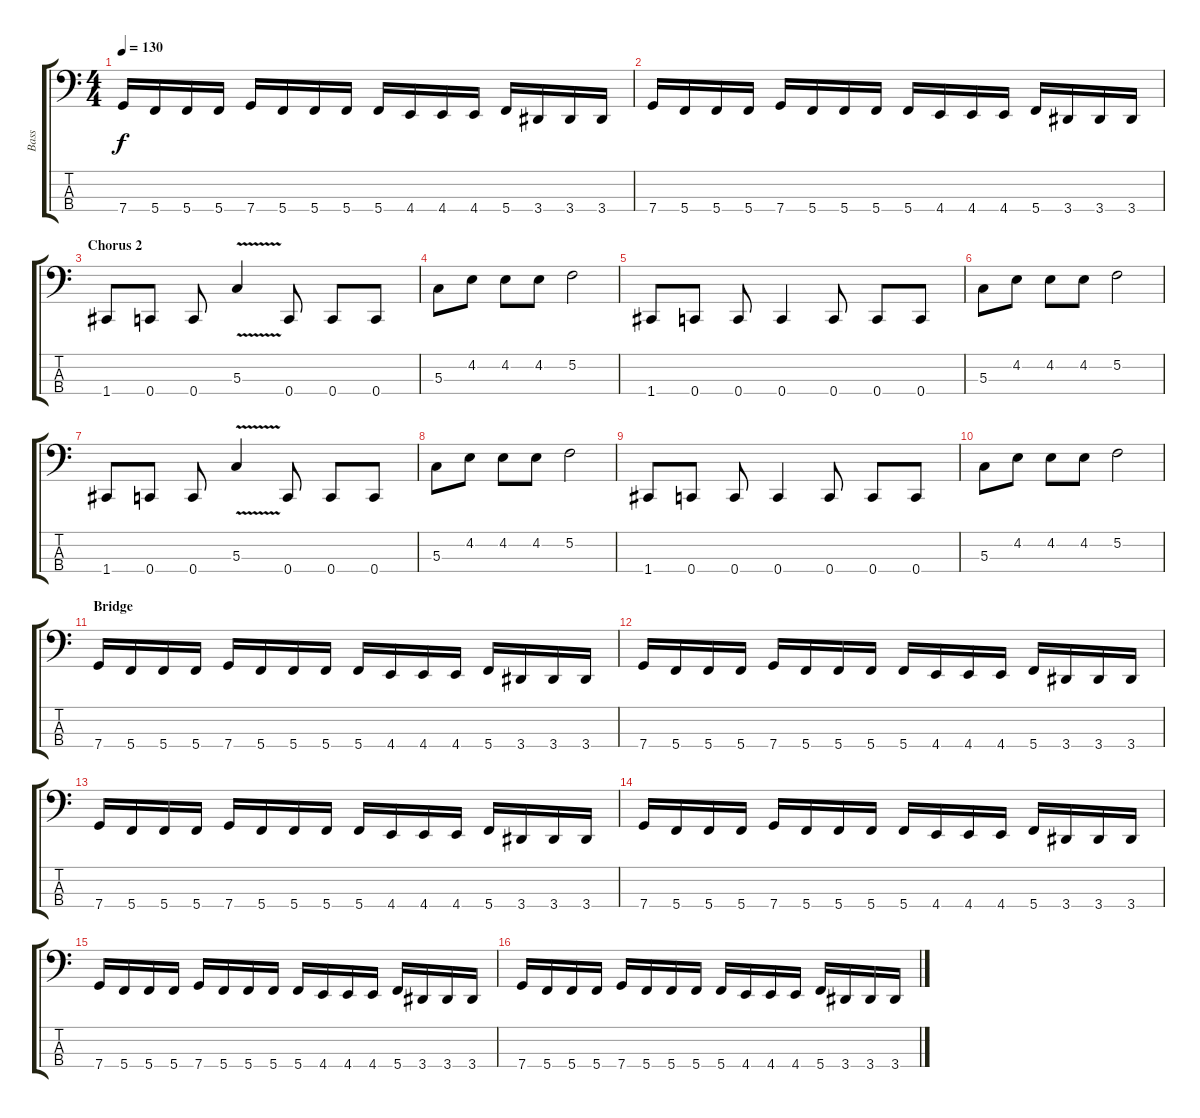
\track ("Bass" "Bass") {instrument electricbassfinger}
\staff {score tabs}
\tuning (F2 C2 G1 C1) {hide}
\ts (4 4)
\tempo 130
\clef f4
\ks c
7.4.16{dy f} 5.4.16 5.4.16 5.4.16 7.4.16 5.4.16 5.4.16 5.4.16 5.4.16 4.4.16 4.4.16 4.4.16 5.4.16 3.4.16 3.4.16 3.4.16 |
7.4.16 5.4.16 5.4.16 5.4.16 7.4.16 5.4.16 5.4.16 5.4.16 5.4.16 4.4.16 4.4.16 4.4.16 5.4.16 3.4.16 3.4.16 3.4.16 |
\section ("" "Chorus 2")
1.4.8 0.4.8 0.4.8 5.3{v}.4 0.4.8 0.4.8 0.4.8 |
5.3.8 4.2.8 4.2.8 4.2.8 5.2.2 |
1.4.8 0.4.8 0.4.8 0.4.4 0.4.8 0.4.8 0.4.8 |
5.3.8 4.2.8 4.2.8 4.2.8 5.2.2 |
1.4.8 0.4.8 0.4.8 5.3{v}.4 0.4.8 0.4.8 0.4.8 |
5.3.8 4.2.8 4.2.8 4.2.8 5.2.2 |
1.4.8 0.4.8 0.4.8 0.4.4 0.4.8 0.4.8 0.4.8 |
5.3.8 4.2.8 4.2.8 4.2.8 5.2.2 |
\section ("" "Bridge")
7.4.16 5.4.16 5.4.16 5.4.16 7.4.16 5.4.16 5.4.16 5.4.16 5.4.16 4.4.16 4.4.16 4.4.16 5.4.16 3.4.16 3.4.16 3.4.16 |
7.4.16 5.4.16 5.4.16 5.4.16 7.4.16 5.4.16 5.4.16 5.4.16 5.4.16 4.4.16 4.4.16 4.4.16 5.4.16 3.4.16 3.4.16 3.4.16 |
7.4.16 5.4.16 5.4.16 5.4.16 7.4.16 5.4.16 5.4.16 5.4.16 5.4.16 4.4.16 4.4.16 4.4.16 5.4.16 3.4.16 3.4.16 3.4.16 |
7.4.16 5.4.16 5.4.16 5.4.16 7.4.16 5.4.16 5.4.16 5.4.16 5.4.16 4.4.16 4.4.16 4.4.16 5.4.16 3.4.16 3.4.16 3.4.16 |
7.4.16 5.4.16 5.4.16 5.4.16 7.4.16 5.4.16 5.4.16 5.4.16 5.4.16 4.4.16 4.4.16 4.4.16 5.4.16 3.4.16 3.4.16 3.4.16 |
7.4.16 5.4.16 5.4.16 5.4.16 7.4.16 5.4.16 5.4.16 5.4.16 5.4.16 4.4.16 4.4.16 4.4.16 5.4.16 3.4.16 3.4.16 3.4.16
